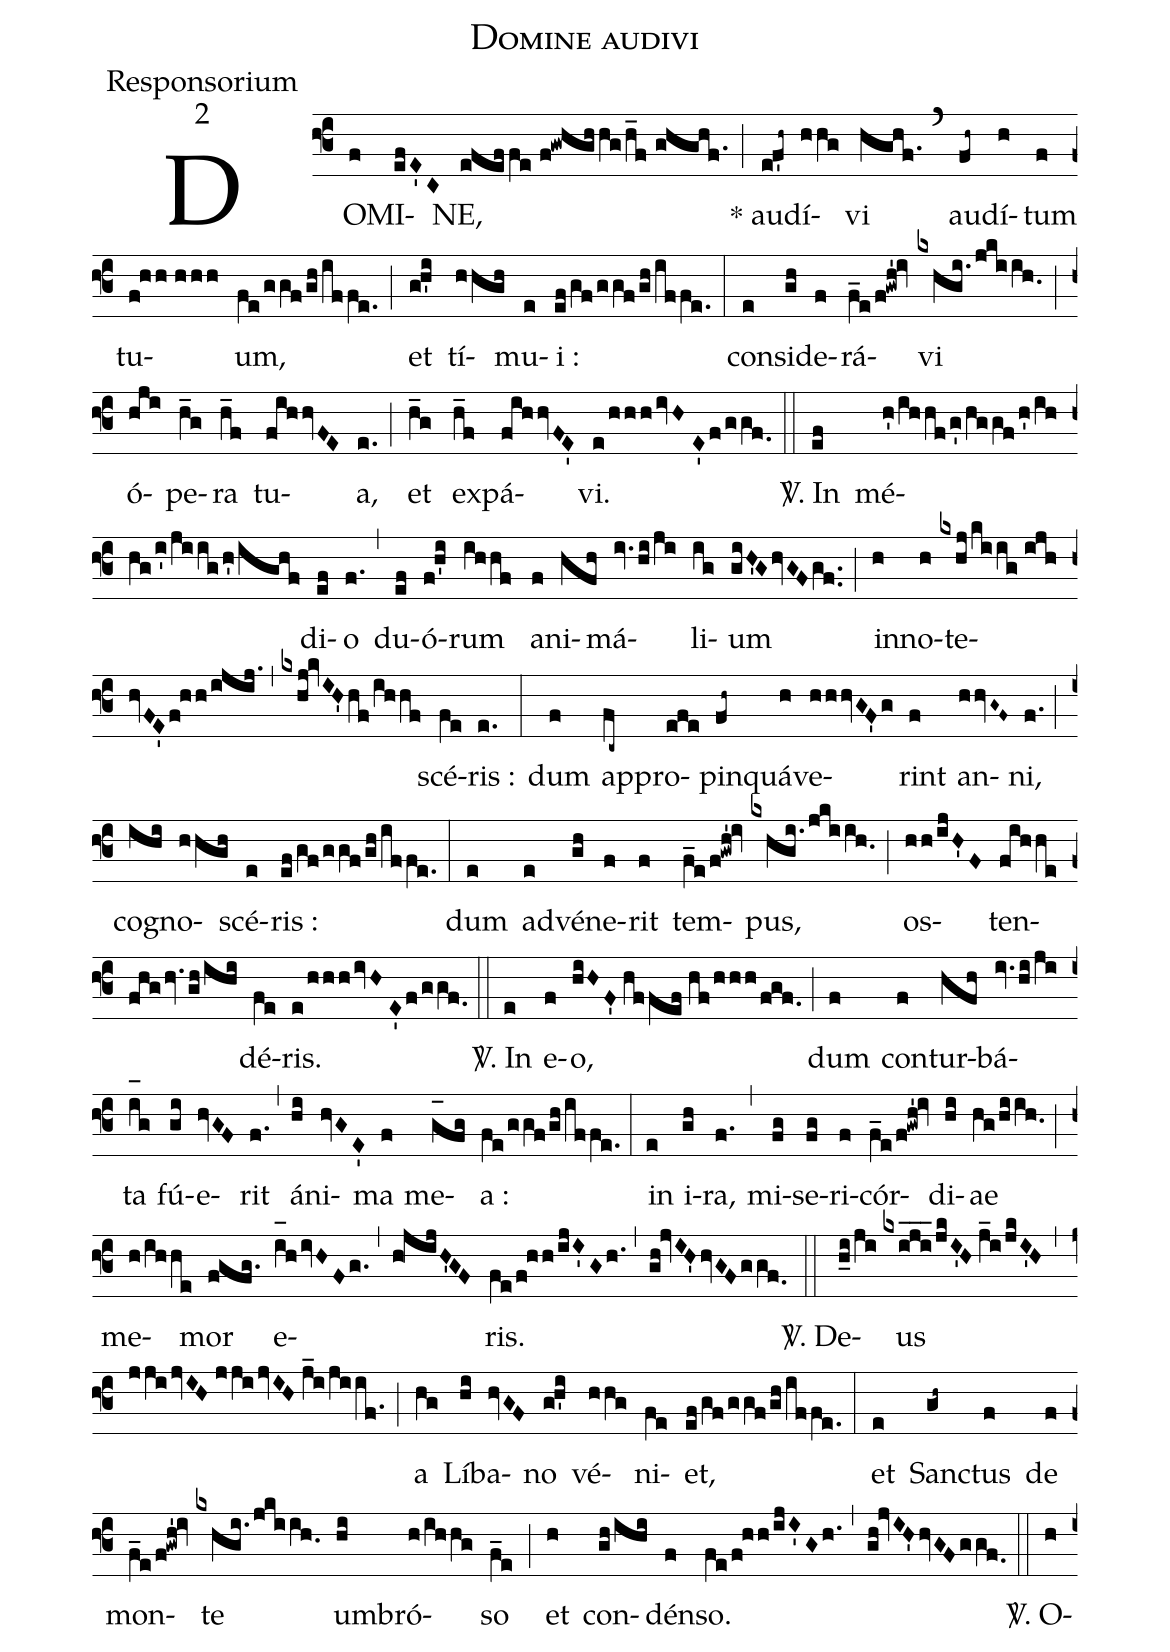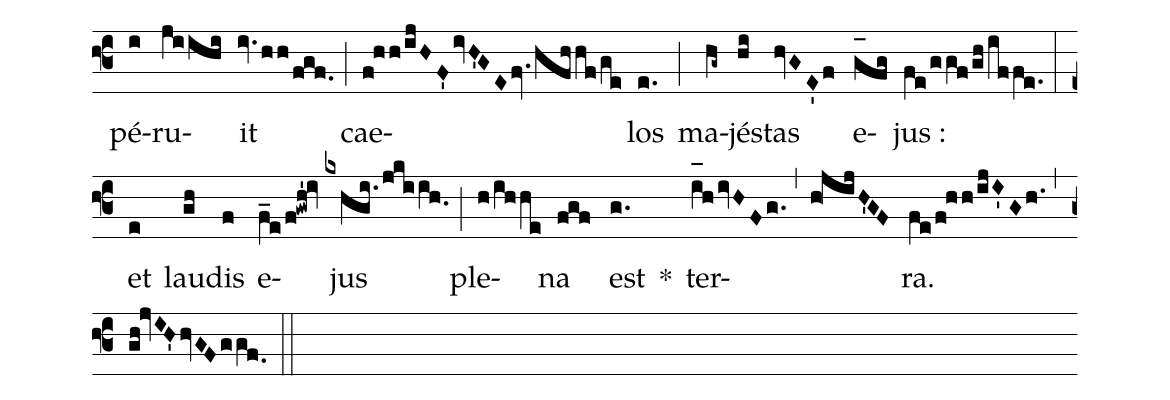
name:Domine audivi;
office-part:Responsorium;
mode:2;
%%
(f3) DO(f)MI(efE'C)NE,(efeffe//f!gwhghhg/h_f//ghghf.) (;) * au(ef'h~)dí(hhg)vi(hghf.) (`) au(fh~)dí(h)tum(f) tu(f!hh//hhh)um,(fe/ggf/gh/iffe.) (;) et(gh'i) tí(hhgh)mu(e)i :(ef/gf/ggf/gh/iffe.) (:) con(e)si(gh)de(f)rá(f_e/f!gwh'!iv)vi(kxhgi.jkiih.0) (;) ó(hji)pe(h_g)ra(h_f) tu(fihhvFE)a,(e.) (;) et(h_g) ex(h_f)pá(fihhvFE')vi.(e/hhhivH//E'f/ggf.0) (::)
<sp>V/</sp>. In(ef) mé(h'/ihhf/g'/hggf/h'/ihhg/i'/jiig/h'/ighf)di(ef)o(f.) (,) du(ef)ó(f!h'i)rum(ihhf) a(f)ni(hfh)má(iv.hi/ji)li(ig)um(giH'GhvGFgf..) (;) in(h)no(h)te(kxhj/ki/!ig//ijhhvFE'f!hh/ijij.)(,)(kxhj!kvIH'hf/ihhf)scé(fe)ris :(e.) (:) dum(f) ap(fc~)pro(efe)pin(fh~)quá(h)ve(hhhvGF'g)rint(f) an(hhvG~F~)ni,(f.) (;) co(ihi)gno(hhgh)scé(e)ris :(ef/gf/ggf/gh/iffe.) (:) dum(e) ad(e)vé(gh)ne(f)rit(f) tem(f_e/f!gwh'!iv)pus,(kxhgi.jkiih.0) (;) os(hh/ijH'F)ten(fihhe//fhghv.gh/ihi)dé(fe)ris.(e/hhhiv/!H//E'f/ggf.0) (::)
<sp>V/</sp>. In(e) e(f)o,(hiHF'//hffef//hf/hhh/fgf.) (;) dum(f) con(f)tur(hfh)bá(iv.hi/ji)ta(i_[oh:h]g) fú(gi)e(hvGF)rit(f.) (,) á(hi)ni(hvGE')ma(f) me(g_[oh:h]fg)a :(fe/ggf/gh/iffe.) (:) in(e) i(gh)ra,(f.) (,) mi(fg)se(fg)ri(f)cór(f_e/f!gwh'!iv)di(hi)ae(hg/hiih.0) (;) me(h/ihhe)mor(fgfg.) e(i_[oh:h]hivHFg.)(,)(h!jijH'GF)ris.(fe/f!hh/ijI'Gh.) (,) (gh!jvIH'hvGFggf.0) (::)
<sp>V/</sp>. De(h_i/ji)us(kxiji___/jkI'H//j_i/jkI'H) (,) (jjijvIH//jjijvIH//j_i/jiif.) (;) a(hg) Lí(hi)ba(hvGF)no(gh'i) vé(hhg)ni(fe)et,(ef/gf/ggf/gh/iffe.) (:) et(e) San(gh~)ctus(f) de(f) mon(f_e/f!gwh'!iv)te(kxhgi.jkiih.0) um(hi)bró(h/ihhg)so(f_e) (;) et(h) con(gh/ihi)dén(f)so.(fe/f!hh/ijI'Gh.) (,) (gh!jvIH'hvGFggf.0) (::)
<sp>V/</sp>. O(h)pé(i)ru(jiihi)it(iv.hh/fgf.) (;) cae(f!hh/ijHF'ivH'GEfv.hfhhf/ge)los(e.) (;) ma(hg~)jé(hi)stas(hvGE'f) e(g_[oh:h]fg)jus :(fe/ggf/gh/iffe.0) (:) et(e) lau(gh)dis(f) e(f_e/f!gwh'!iv)jus(kxhgi.jkiih.0) (;) ple(h/ihhe)na(fgf) est(g.) *() ter(i_[oh:h]hivHFg.)(,)(h!jijH'GF)ra.(fe/f!hh/ijI'Gh.) (,) (gh!jvIH'hvGFggf.0) (::)
